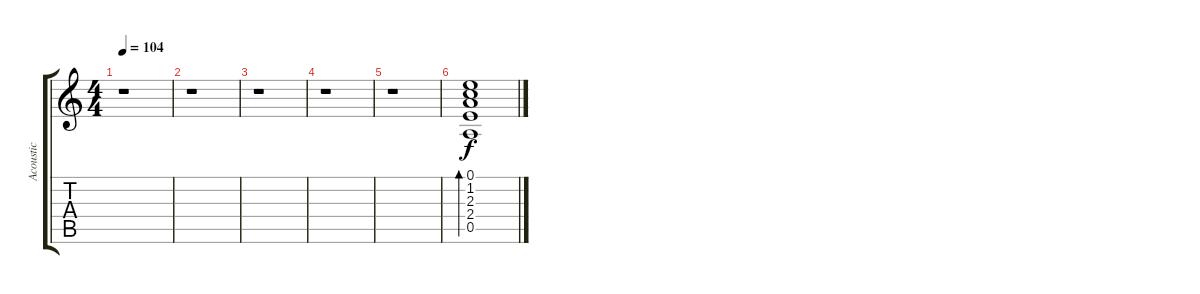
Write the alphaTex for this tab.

\track ("Acoustic" "Acoustic") {instrument acousticguitarsteel}
\staff {score tabs}
\tuning (E4 B3 G3 D3 A2 E2) {hide}
\ts (4 4)
\tempo 104
\clef g2
\ks c
r.1{dy f} |
r.1 |
r.1 |
r.1 |
r.1 |
(0.1 1.2 2.3 2.4 0.5).1{bd 60}
